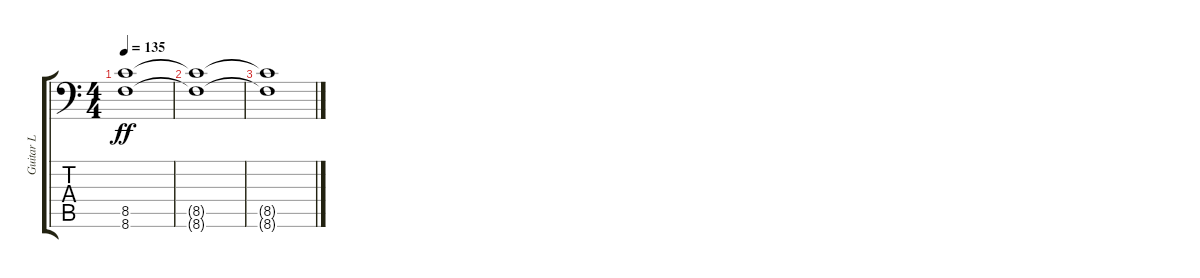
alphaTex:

\track ("Guitar L" "Guitar L") {instrument overdrivenguitar}
\staff {score tabs}
\tuning (B3 Gb3 D3 A2 E2 A1) {hide}
\ts (4 4)
\tempo 135
\clef f4
\ks c
(8.5{t} 8.6{t}).1{dy ff} |
(8.5{t} 8.6{t}).1 |
(8.5{t} 8.6{t}).1
